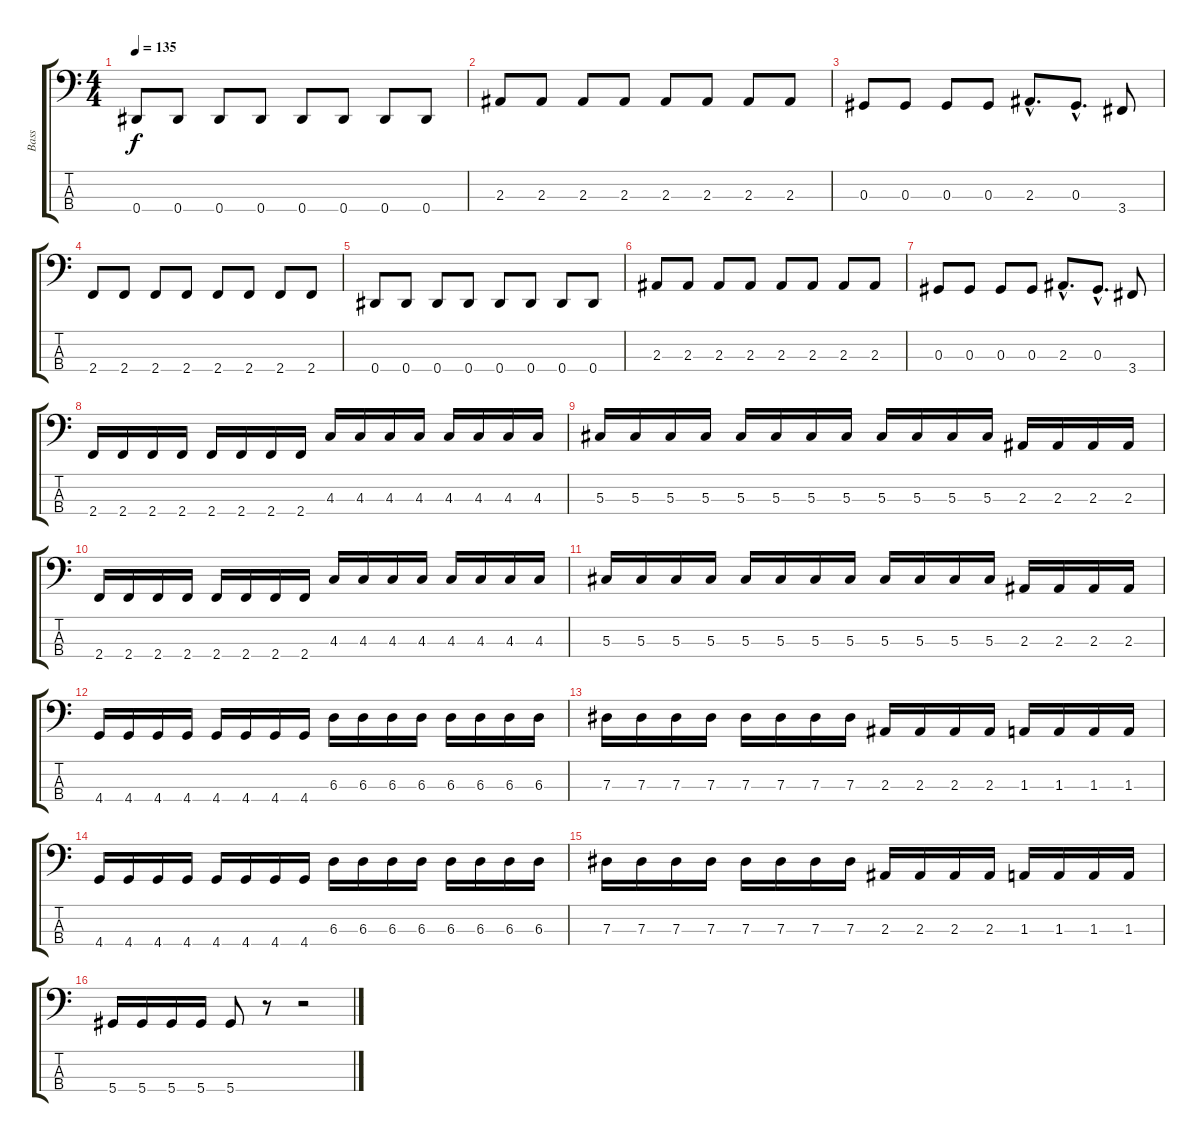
\track ("Bass" "Bass") {instrument electricbasspick}
\staff {score tabs}
\tuning (Gb2 Db2 Ab1 Eb1) {hide}
\ts (4 4)
\tempo 135
\clef f4
\ks c
0.4.8{dy f} 0.4.8 0.4.8 0.4.8 0.4.8 0.4.8 0.4.8 0.4.8 |
2.3.8 2.3.8 2.3.8 2.3.8 2.3.8 2.3.8 2.3.8 2.3.8 |
0.3.8 0.3.8 0.3.8 0.3.8 2.3{hac}.8{d} 0.3{hac}.8{d} 3.4.8 |
2.4.8 2.4.8 2.4.8 2.4.8 2.4.8 2.4.8 2.4.8 2.4.8 |
0.4.8 0.4.8 0.4.8 0.4.8 0.4.8 0.4.8 0.4.8 0.4.8 |
2.3.8 2.3.8 2.3.8 2.3.8 2.3.8 2.3.8 2.3.8 2.3.8 |
0.3.8 0.3.8 0.3.8 0.3.8 2.3{hac}.8{d} 0.3{hac}.8{d} 3.4.8 |
2.4.16 2.4.16 2.4.16 2.4.16 2.4.16 2.4.16 2.4.16 2.4.16 4.3.16 4.3.16 4.3.16 4.3.16 4.3.16 4.3.16 4.3.16 4.3.16 |
5.3.16 5.3.16 5.3.16 5.3.16 5.3.16 5.3.16 5.3.16 5.3.16 5.3.16 5.3.16 5.3.16 5.3.16 2.3.16 2.3.16 2.3.16 2.3.16 |
2.4.16 2.4.16 2.4.16 2.4.16 2.4.16 2.4.16 2.4.16 2.4.16 4.3.16 4.3.16 4.3.16 4.3.16 4.3.16 4.3.16 4.3.16 4.3.16 |
5.3.16 5.3.16 5.3.16 5.3.16 5.3.16 5.3.16 5.3.16 5.3.16 5.3.16 5.3.16 5.3.16 5.3.16 2.3.16 2.3.16 2.3.16 2.3.16 |
4.4.16 4.4.16 4.4.16 4.4.16 4.4.16 4.4.16 4.4.16 4.4.16 6.3.16 6.3.16 6.3.16 6.3.16 6.3.16 6.3.16 6.3.16 6.3.16 |
7.3.16 7.3.16 7.3.16 7.3.16 7.3.16 7.3.16 7.3.16 7.3.16 2.3.16 2.3.16 2.3.16 2.3.16 1.3.16 1.3.16 1.3.16 1.3.16 |
4.4.16 4.4.16 4.4.16 4.4.16 4.4.16 4.4.16 4.4.16 4.4.16 6.3.16 6.3.16 6.3.16 6.3.16 6.3.16 6.3.16 6.3.16 6.3.16 |
7.3.16 7.3.16 7.3.16 7.3.16 7.3.16 7.3.16 7.3.16 7.3.16 2.3.16 2.3.16 2.3.16 2.3.16 1.3.16 1.3.16 1.3.16 1.3.16 |
5.4.16 5.4.16 5.4.16 5.4.16 5.4.8 r.8 r.2
